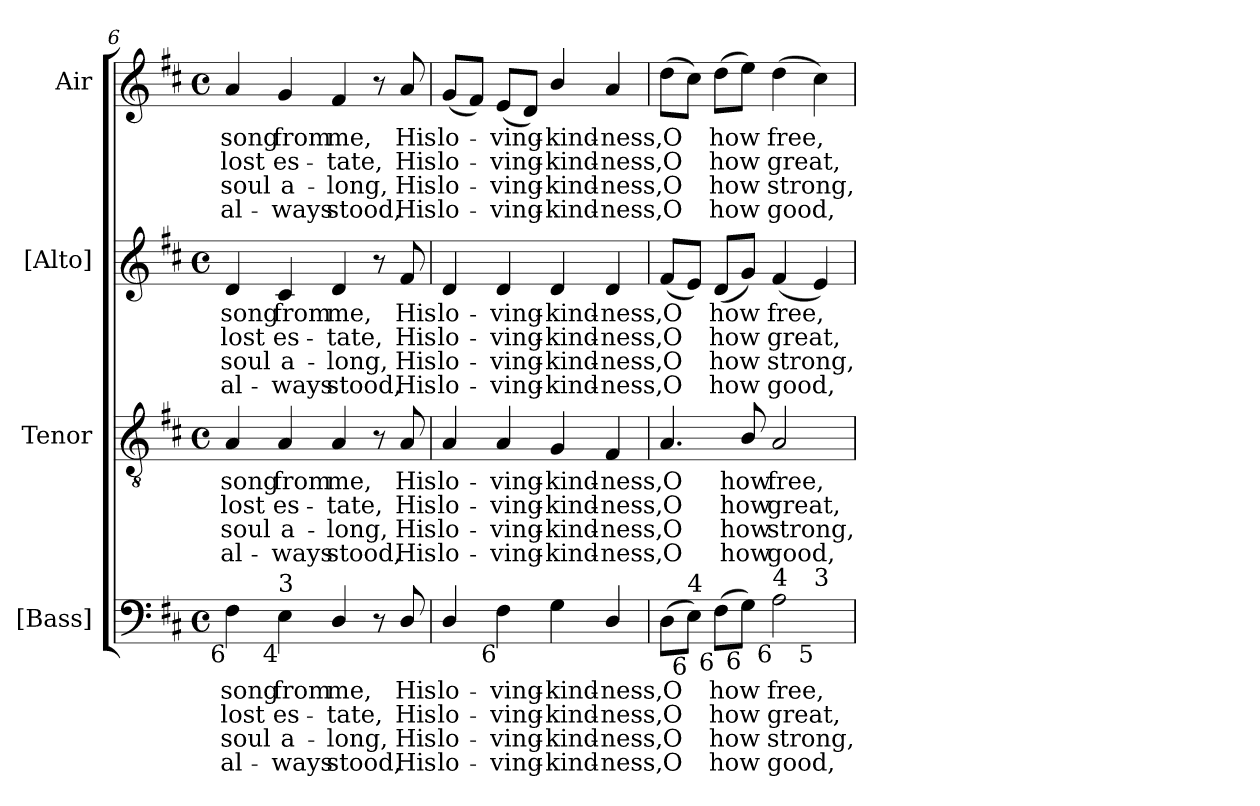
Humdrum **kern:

**kern	**text	**text	**text	**text	**kern	**text	**text	**text	**text	**kern	**text	**text	**text	**text	**kern	**text	**text	**text	**text
*part4	*part4	*part4	*part4	*part4	*part3	*part3	*part3	*part3	*part3	*part2	*part2	*part2	*part2	*part2	*part1	*part1	*part1	*part1	*part1
*staff4	*staff4	*staff4	*staff4	*staff4	*staff3	*staff3	*staff3	*staff3	*staff3	*staff2	*staff2	*staff2	*staff2	*staff2	*staff1	*staff1	*staff1	*staff1	*staff1
*I"[Bass]	*	*	*	*	*I"Tenor	*	*	*	*	*I"[Alto]	*	*	*	*	*I"Air	*	*	*	*
*I'B.	*	*	*	*	*I'T.	*	*	*	*	*I'A.	*	*	*	*	*	*	*	*	*
*clefF4	*	*	*	*	*clefGv2	*	*	*	*	*clefG2	*	*	*	*	*clefG2	*	*	*	*
*	*	*	*	*	*ITrd7c12	*	*	*	*	*	*	*	*	*	*	*	*	*	*
*k[f#c#]	*	*	*	*	*k[f#c#]	*	*	*	*	*k[f#c#]	*	*	*	*	*k[f#c#]	*	*	*	*
*D:	*	*	*	*	*D:	*	*	*	*	*D:	*	*	*	*	*D:	*	*	*	*
*M4/4	*	*	*	*	*M4/4	*	*	*	*	*M4/4	*	*	*	*	*M4/4	*	*	*	*
*met(c)	*	*	*	*	*met(c)	*	*	*	*	*met(c)	*	*	*	*	*met(c)	*	*	*	*
=6	=6	=6	=6	=6	=6	=6	=6	=6	=6	=6	=6	=6	=6	=6	=6	=6	=6	=6	=6
!	!LO:LY:b:color=#000000	!LO:LY:b:color=#000000	!LO:LY:b:color=#000000	!LO:LY:b:color=#000000	!	!	!	!	!	!	!	!	!	!	!	!	!	!	!
!	!	!	!	!	!	!LO:LY:b:color=#000000	!LO:LY:b:color=#000000	!LO:LY:b:color=#000000	!LO:LY:b:color=#000000	!	!	!	!	!	!	!	!	!	!
!	!	!	!	!	!	!	!	!	!	!	!LO:LY:b:color=#000000	!LO:LY:b:color=#000000	!LO:LY:b:color=#000000	!LO:LY:b:color=#000000	!	!	!	!	!
!LO:TX:b:rj:t=6	!	!	!	!	!	!	!	!	!	!	!	!	!	!	!	!	!	!	!
!	!	!	!	!	!	!	!	!	!	!	!	!	!	!	!	!LO:LY:b:color=#000000	!LO:LY:b:color=#000000	!LO:LY:b:color=#000000	!LO:LY:b:color=#000000
4F#i\	song	lost	soul	al-	4AAi/	song	lost	soul	al-	4di/	song	lost	soul	al-	4ai/	song	lost	soul	al-
!	!LO:LY:b:color=#000000	!LO:LY:b:color=#000000	!LO:LY:b:color=#000000	!LO:LY:b:color=#000000	!	!	!	!	!	!	!	!	!	!	!	!	!	!	!
!	!	!	!	!	!	!LO:LY:b:color=#000000	!LO:LY:b:color=#000000	!LO:LY:b:color=#000000	!LO:LY:b:color=#000000	!	!	!	!	!	!	!	!	!	!
!	!	!	!	!	!	!	!	!	!	!	!LO:LY:b:color=#000000	!LO:LY:b:color=#000000	!LO:LY:b:color=#000000	!LO:LY:b:color=#000000	!	!	!	!	!
!LO:TX:b:rj:t=4	!	!	!	!	!	!	!	!	!	!	!	!	!	!	!	!	!	!	!
!LO:TX:t=3	!	!	!	!	!	!	!	!	!	!	!	!	!	!	!	!	!	!	!
!	!	!	!	!	!	!	!	!	!	!	!	!	!	!	!	!LO:LY:b:color=#000000	!LO:LY:b:color=#000000	!LO:LY:b:color=#000000	!LO:LY:b:color=#000000
4Ei\	from	es-	-a-	-ways	4AAi/	from	es-	-a-	-ways	4c#i/	from	es-	-a-	-ways	4gi/	from	es-	-a-	-ways
!	!LO:LY:b:color=#000000	!LO:LY:b:color=#000000	!LO:LY:b:color=#000000	!LO:LY:b:color=#000000	!	!	!	!	!	!	!	!	!	!	!	!	!	!	!
!	!	!	!	!	!	!LO:LY:b:color=#000000	!LO:LY:b:color=#000000	!LO:LY:b:color=#000000	!LO:LY:b:color=#000000	!	!	!	!	!	!	!	!	!	!
!	!	!	!	!	!	!	!	!	!	!	!LO:LY:b:color=#000000	!LO:LY:b:color=#000000	!LO:LY:b:color=#000000	!LO:LY:b:color=#000000	!	!	!	!	!
!	!	!	!	!	!	!	!	!	!	!	!	!	!	!	!	!LO:LY:b:color=#000000	!LO:LY:b:color=#000000	!LO:LY:b:color=#000000	!LO:LY:b:color=#000000
4Di/	me,	-tate,	long,	stood,	4AAi/	me,	-tate,	long,	stood,	4di/	me,	-tate,	long,	stood,	4f#i/	me,	-tate,	long,	stood,
8r	.	.	.	.	8r	.	.	.	.	8r	.	.	.	.	8r	.	.	.	.
!	!LO:LY:b:color=#000000	!LO:LY:b:color=#000000	!LO:LY:b:color=#000000	!LO:LY:b:color=#000000	!	!	!	!	!	!	!	!	!	!	!	!	!	!	!
!	!	!	!	!	!	!LO:LY:b:color=#000000	!LO:LY:b:color=#000000	!LO:LY:b:color=#000000	!LO:LY:b:color=#000000	!	!	!	!	!	!	!	!	!	!
!	!	!	!	!	!	!	!	!	!	!	!LO:LY:b:color=#000000	!LO:LY:b:color=#000000	!LO:LY:b:color=#000000	!LO:LY:b:color=#000000	!	!	!	!	!
!	!	!	!	!	!	!	!	!	!	!	!	!	!	!	!	!LO:LY:b:color=#000000	!LO:LY:b:color=#000000	!LO:LY:b:color=#000000	!LO:LY:b:color=#000000
8Di/	His	His	His	His	8AAi/	His	His	His	His	8f#i/	His	His	His	His	8ai/	His	His	His	His
=7	=7	=7	=7	=7	=7	=7	=7	=7	=7	=7	=7	=7	=7	=7	=7	=7	=7	=7	=7
!	!LO:LY:b:color=#000000	!LO:LY:b:color=#000000	!LO:LY:b:color=#000000	!LO:LY:b:color=#000000	!	!	!	!	!	!	!	!	!	!	!	!	!	!	!
!	!	!	!	!	!	!LO:LY:b:color=#000000	!LO:LY:b:color=#000000	!LO:LY:b:color=#000000	!LO:LY:b:color=#000000	!	!	!	!	!	!	!	!	!	!
!	!	!	!	!	!	!	!	!	!	!	!LO:LY:b:color=#000000	!LO:LY:b:color=#000000	!LO:LY:b:color=#000000	!LO:LY:b:color=#000000	!	!	!	!	!
!	!	!	!	!	!	!	!	!	!	!	!	!	!	!	!	!LO:LY:b:color=#000000	!LO:LY:b:color=#000000	!LO:LY:b:color=#000000	!LO:LY:b:color=#000000
4Di/	lo-	lo-	lo-	-lo-	4AAi/	lo-	lo-	lo-	-lo-	4di/	lo-	lo-	lo-	-lo-	(8gi/L	lo-	lo-	lo-	-lo-
.	.	.	.	.	.	.	.	.	.	.	.	.	.	.	8f#i/J)	.	.	.	.
!	!LO:LY:b:color=#000000	!LO:LY:b:color=#000000	!LO:LY:b:color=#000000	!LO:LY:b:color=#000000	!	!	!	!	!	!	!	!	!	!	!	!	!	!	!
!	!	!	!	!	!	!LO:LY:b:color=#000000	!LO:LY:b:color=#000000	!LO:LY:b:color=#000000	!LO:LY:b:color=#000000	!	!	!	!	!	!	!	!	!	!
!	!	!	!	!	!	!	!	!	!	!	!LO:LY:b:color=#000000	!LO:LY:b:color=#000000	!LO:LY:b:color=#000000	!LO:LY:b:color=#000000	!	!	!	!	!
!LO:TX:b:rj:t=6	!	!	!	!	!	!	!	!	!	!	!	!	!	!	!	!	!	!	!
!	!	!	!	!	!	!	!	!	!	!	!	!	!	!	!	!LO:LY:b:color=#000000	!LO:LY:b:color=#000000	!LO:LY:b:color=#000000	!LO:LY:b:color=#000000
4F#i\	-ving-	-ving-	-ving-	-ving-	4AAi/	-ving-	-ving-	-ving-	-ving-	4di/	-ving-	-ving-	-ving-	-ving-	(8ei/L	-ving-	-ving-	-ving-	-ving-
.	.	.	.	.	.	.	.	.	.	.	.	.	.	.	8di/J)	.	.	.	.
!	!LO:LY:b:color=#000000	!LO:LY:b:color=#000000	!LO:LY:b:color=#000000	!LO:LY:b:color=#000000	!	!	!	!	!	!	!	!	!	!	!	!	!	!	!
!	!	!	!	!	!	!LO:LY:b:color=#000000	!LO:LY:b:color=#000000	!LO:LY:b:color=#000000	!LO:LY:b:color=#000000	!	!	!	!	!	!	!	!	!	!
!	!	!	!	!	!	!	!	!	!	!	!LO:LY:b:color=#000000	!LO:LY:b:color=#000000	!LO:LY:b:color=#000000	!LO:LY:b:color=#000000	!	!	!	!	!
!	!	!	!	!	!	!	!	!	!	!	!	!	!	!	!	!LO:LY:b:color=#000000	!LO:LY:b:color=#000000	!LO:LY:b:color=#000000	!LO:LY:b:color=#000000
4Gi\	-kind-	-kind-	-kind-	-kind-	4GGi/	-kind-	-kind-	-kind-	-kind-	4di/	-kind-	-kind-	-kind-	-kind-	4bi/	-kind-	-kind-	-kind-	-kind-
!	!LO:LY:b:color=#000000	!LO:LY:b:color=#000000	!LO:LY:b:color=#000000	!LO:LY:b:color=#000000	!	!	!	!	!	!	!	!	!	!	!	!	!	!	!
!	!	!	!	!	!	!LO:LY:b:color=#000000	!LO:LY:b:color=#000000	!LO:LY:b:color=#000000	!LO:LY:b:color=#000000	!	!	!	!	!	!	!	!	!	!
!	!	!	!	!	!	!	!	!	!	!	!LO:LY:b:color=#000000	!LO:LY:b:color=#000000	!LO:LY:b:color=#000000	!LO:LY:b:color=#000000	!	!	!	!	!
!	!	!	!	!	!	!	!	!	!	!	!	!	!	!	!	!LO:LY:b:color=#000000	!LO:LY:b:color=#000000	!LO:LY:b:color=#000000	!LO:LY:b:color=#000000
4Di/	-ness,	-ness,	-ness,	ness,	4FF#i/	-ness,	-ness,	-ness,	ness,	4di/	-ness,	-ness,	-ness,	ness,	4ai/	-ness,	-ness,	-ness,	ness,
=8	=8	=8	=8	=8	=8	=8	=8	=8	=8	=8	=8	=8	=8	=8	=8	=8	=8	=8	=8
!	!LO:LY:b:color=#000000	!LO:LY:b:color=#000000	!LO:LY:b:color=#000000	!LO:LY:b:color=#000000	!	!	!	!	!	!	!	!	!	!	!	!	!	!	!
!	!	!	!	!	!	!LO:LY:b:color=#000000	!LO:LY:b:color=#000000	!LO:LY:b:color=#000000	!LO:LY:b:color=#000000	!	!	!	!	!	!	!	!	!	!
!	!	!	!	!	!	!	!	!	!	!	!LO:LY:b:color=#000000	!LO:LY:b:color=#000000	!LO:LY:b:color=#000000	!LO:LY:b:color=#000000	!	!	!	!	!
!	!	!	!	!	!	!	!	!	!	!	!	!	!	!	!	!LO:LY:b:color=#000000	!LO:LY:b:color=#000000	!LO:LY:b:color=#000000	!LO:LY:b:color=#000000
*^	*	*	*	*	*	*	*	*	*	*	*	*	*	*	*	*	*	*	*
(8Di\L	2.ryy	O	O	O	O	4.AAi/	O	O	O	O	(8f#i/L	O	O	O	O	(8ddi\L	O	O	O	O
!LO:TX:b:rj:t=6	!	!	!	!	!	!	!	!	!	!	!	!	!	!	!	!	!	!	!	!
!LO:TX:t=4	!	!	!	!	!	!	!	!	!	!	!	!	!	!	!	!	!	!	!	!
8Ei\J)	.	.	.	.	.	.	.	.	.	.	8ei/J)	.	.	.	.	8cc#i\J)	.	.	.	.
!	!	!LO:LY:b:color=#000000	!LO:LY:b:color=#000000	!LO:LY:b:color=#000000	!LO:LY:b:color=#000000	!	!	!	!	!	!	!	!	!	!	!	!	!	!	!
!	!	!	!	!	!	!	!	!	!	!	!	!LO:LY:b:color=#000000	!LO:LY:b:color=#000000	!LO:LY:b:color=#000000	!LO:LY:b:color=#000000	!	!	!	!	!
!LO:TX:b:rj:t=6	!	!	!	!	!	!	!	!	!	!	!	!	!	!	!	!	!	!	!	!
!	!	!	!	!	!	!	!	!	!	!	!	!	!	!	!	!	!LO:LY:b:color=#000000	!LO:LY:b:color=#000000	!LO:LY:b:color=#000000	!LO:LY:b:color=#000000
(8F#i\L	.	how	how	how	how	.	.	.	.	.	(8di/L	how	how	how	how	(8ddi\L	how	how	how	how
!LO:TX:b:rj:t=6	!	!	!	!	!	!	!	!	!	!	!	!	!	!	!	!	!	!	!	!
!	!	!	!	!	!	!	!LO:LY:b:color=#000000	!LO:LY:b:color=#000000	!LO:LY:b:color=#000000	!LO:LY:b:color=#000000	!	!	!	!	!	!	!	!	!	!
8Gi\J)	.	.	.	.	.	8BBi/	how	how	how	how	8gi/J)	.	.	.	.	8eei\J)	.	.	.	.
!	!	!LO:LY:b:color=#000000	!LO:LY:b:color=#000000	!LO:LY:b:color=#000000	!LO:LY:b:color=#000000	!	!	!	!	!	!	!	!	!	!	!	!	!	!	!
!	!	!	!	!	!	!	!LO:LY:b:color=#000000	!LO:LY:b:color=#000000	!LO:LY:b:color=#000000	!LO:LY:b:color=#000000	!	!	!	!	!	!	!	!	!	!
!	!	!	!	!	!	!	!	!	!	!	!	!LO:LY:b:color=#000000	!LO:LY:b:color=#000000	!LO:LY:b:color=#000000	!LO:LY:b:color=#000000	!	!	!	!	!
!LO:TX:b:rj:t=6	!	!	!	!	!	!	!	!	!	!	!	!	!	!	!	!	!	!	!	!
!LO:TX:t=4	!	!	!	!	!	!	!	!	!	!	!	!	!	!	!	!	!	!	!	!
!	!	!	!	!	!	!	!	!	!	!	!	!	!	!	!	!	!LO:LY:b:color=#000000	!LO:LY:b:color=#000000	!LO:LY:b:color=#000000	!LO:LY:b:color=#000000
2Ai\	.	free,	great,	strong,	good,	2AAi/	free,	great,	strong,	good,	(4f#i/	free,	great,	strong,	good,	(4ddi\	free,	great,	strong,	good,
!	!LO:TX:b:rj:t=5	!	!	!	!	!	!	!	!	!	!	!	!	!	!	!	!	!	!	!
!	!LO:TX:t=3	!	!	!	!	!	!	!	!	!	!	!	!	!	!	!	!	!	!	!
.	4ryy	.	.	.	.	.	.	.	.	.	4ei/)	.	.	.	.	4cc#i\)	.	.	.	.
*v	*v	*	*	*	*	*	*	*	*	*	*	*	*	*	*	*	*	*	*	*
=	=	=	=	=	=	=	=	=	=	=	=	=	=	=	=	=	=	=	=
*-	*-	*-	*-	*-	*-	*-	*-	*-	*-	*-	*-	*-	*-	*-	*-	*-	*-	*-	*-
